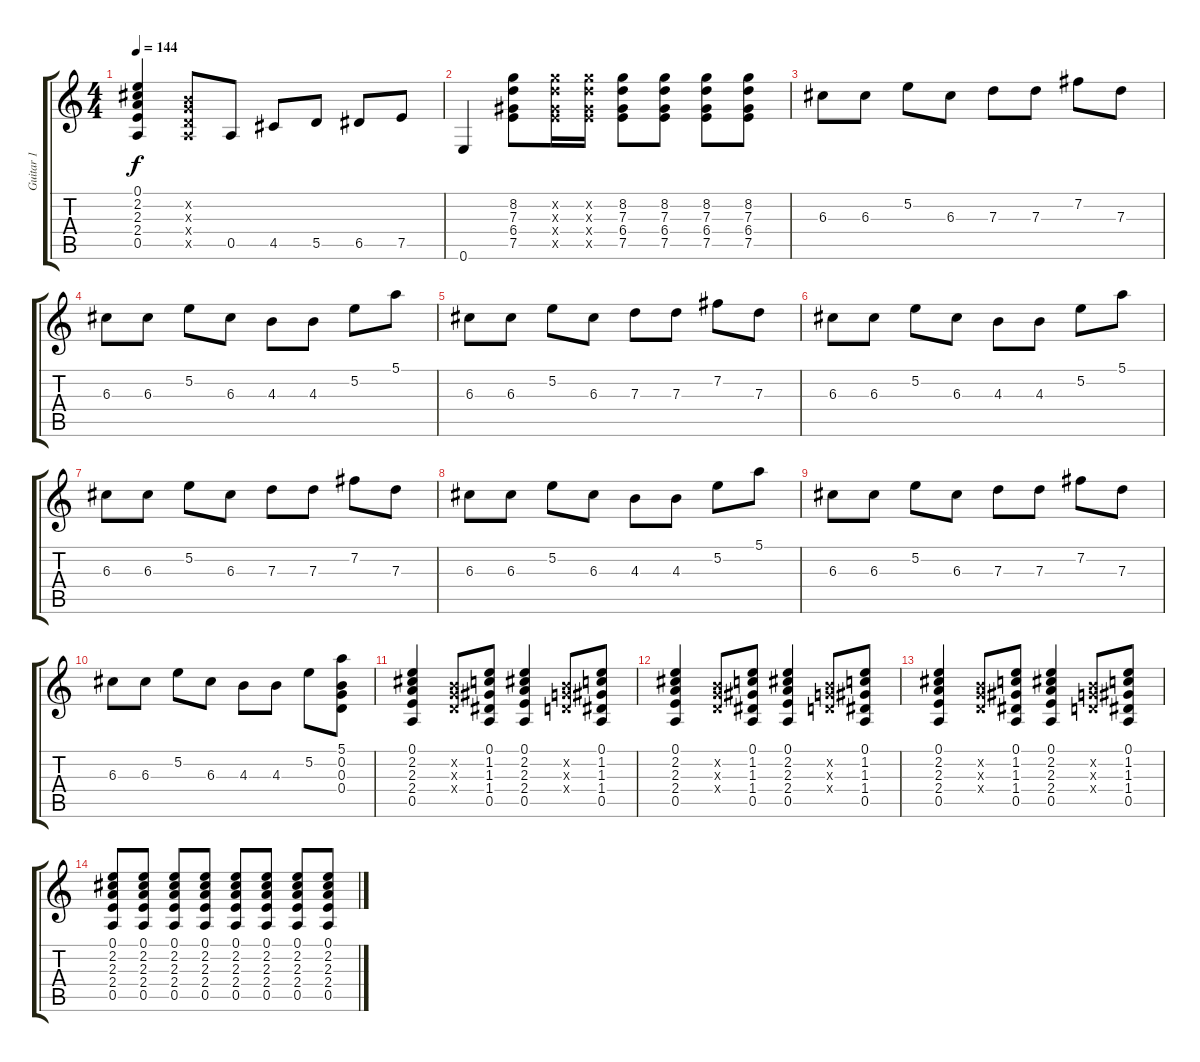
\track ("Guitar 1" "Guitar 1") {instrument electricguitarjazz}
\staff {score tabs}
\tuning (E4 B3 G3 D3 A2 E2) {hide}
\ts (4 4)
\tempo 144
\clef g2
\ks c
(0.1 2.2 2.3 2.4 0.5).4{dy f} (0.2{x} 0.3{x} 0.4{x} 0.5{x}).8 0.5.8 4.5.8 5.5.8 6.5.8 7.5.8 |
0.6.4 (8.2 7.3 6.4 7.5).8 (8.2{x} 7.3{x} 6.4{x} 7.5{x}).16 (8.2{x} 7.3{x} 6.4{x} 7.5{x}).16 (8.2 7.3 6.4 7.5).8 (8.2 7.3 6.4 7.5).8 (8.2 7.3 6.4 7.5).8 (8.2 7.3 6.4 7.5).8 |
6.3.8 6.3.8 5.2.8 6.3.8 7.3.8 7.3.8 7.2.8 7.3.8 |
6.3.8 6.3.8 5.2.8 6.3.8 4.3.8 4.3.8 5.2.8 5.1.8 |
6.3.8 6.3.8 5.2.8 6.3.8 7.3.8 7.3.8 7.2.8 7.3.8 |
6.3.8 6.3.8 5.2.8 6.3.8 4.3.8 4.3.8 5.2.8 5.1.8 |
6.3.8 6.3.8 5.2.8 6.3.8 7.3.8 7.3.8 7.2.8 7.3.8 |
6.3.8 6.3.8 5.2.8 6.3.8 4.3.8 4.3.8 5.2.8 5.1.8 |
6.3.8 6.3.8 5.2.8 6.3.8 7.3.8 7.3.8 7.2.8 7.3.8 |
6.3.8 6.3.8 5.2.8 6.3.8 4.3.8 4.3.8 5.2.8 (5.1 0.2 0.3 0.4).8 |
(0.1 2.2 2.3 2.4 0.5).4 (0.2{x} 0.3{x} 0.4{x}).8 (0.1 1.2 1.3 1.4 0.5).8 (0.1 2.2 2.3 2.4 0.5).4 (0.2{x} 0.3{x} 0.4{x}).8 (0.1 1.2 1.3 1.4 0.5).8 |
(0.1 2.2 2.3 2.4 0.5).4 (0.2{x} 0.3{x} 0.4{x}).8 (0.1 1.2 1.3 1.4 0.5).8 (0.1 2.2 2.3 2.4 0.5).4 (0.2{x} 0.3{x} 0.4{x}).8 (0.1 1.2 1.3 1.4 0.5).8 |
(0.1 2.2 2.3 2.4 0.5).4 (0.2{x} 0.3{x} 0.4{x}).8 (0.1 1.2 1.3 1.4 0.5).8 (0.1 2.2 2.3 2.4 0.5).4 (0.2{x} 0.3{x} 0.4{x}).8 (0.1 1.2 1.3 1.4 0.5).8 |
(0.1 2.2 2.3 2.4 0.5).8 (0.1 2.2 2.3 2.4 0.5).8 (0.1 2.2 2.3 2.4 0.5).8 (0.1 2.2 2.3 2.4 0.5).8 (0.1 2.2 2.3 2.4 0.5).8 (0.1 2.2 2.3 2.4 0.5).8 (0.1 2.2 2.3 2.4 0.5).8 (0.1 2.2 2.3 2.4 0.5).8
